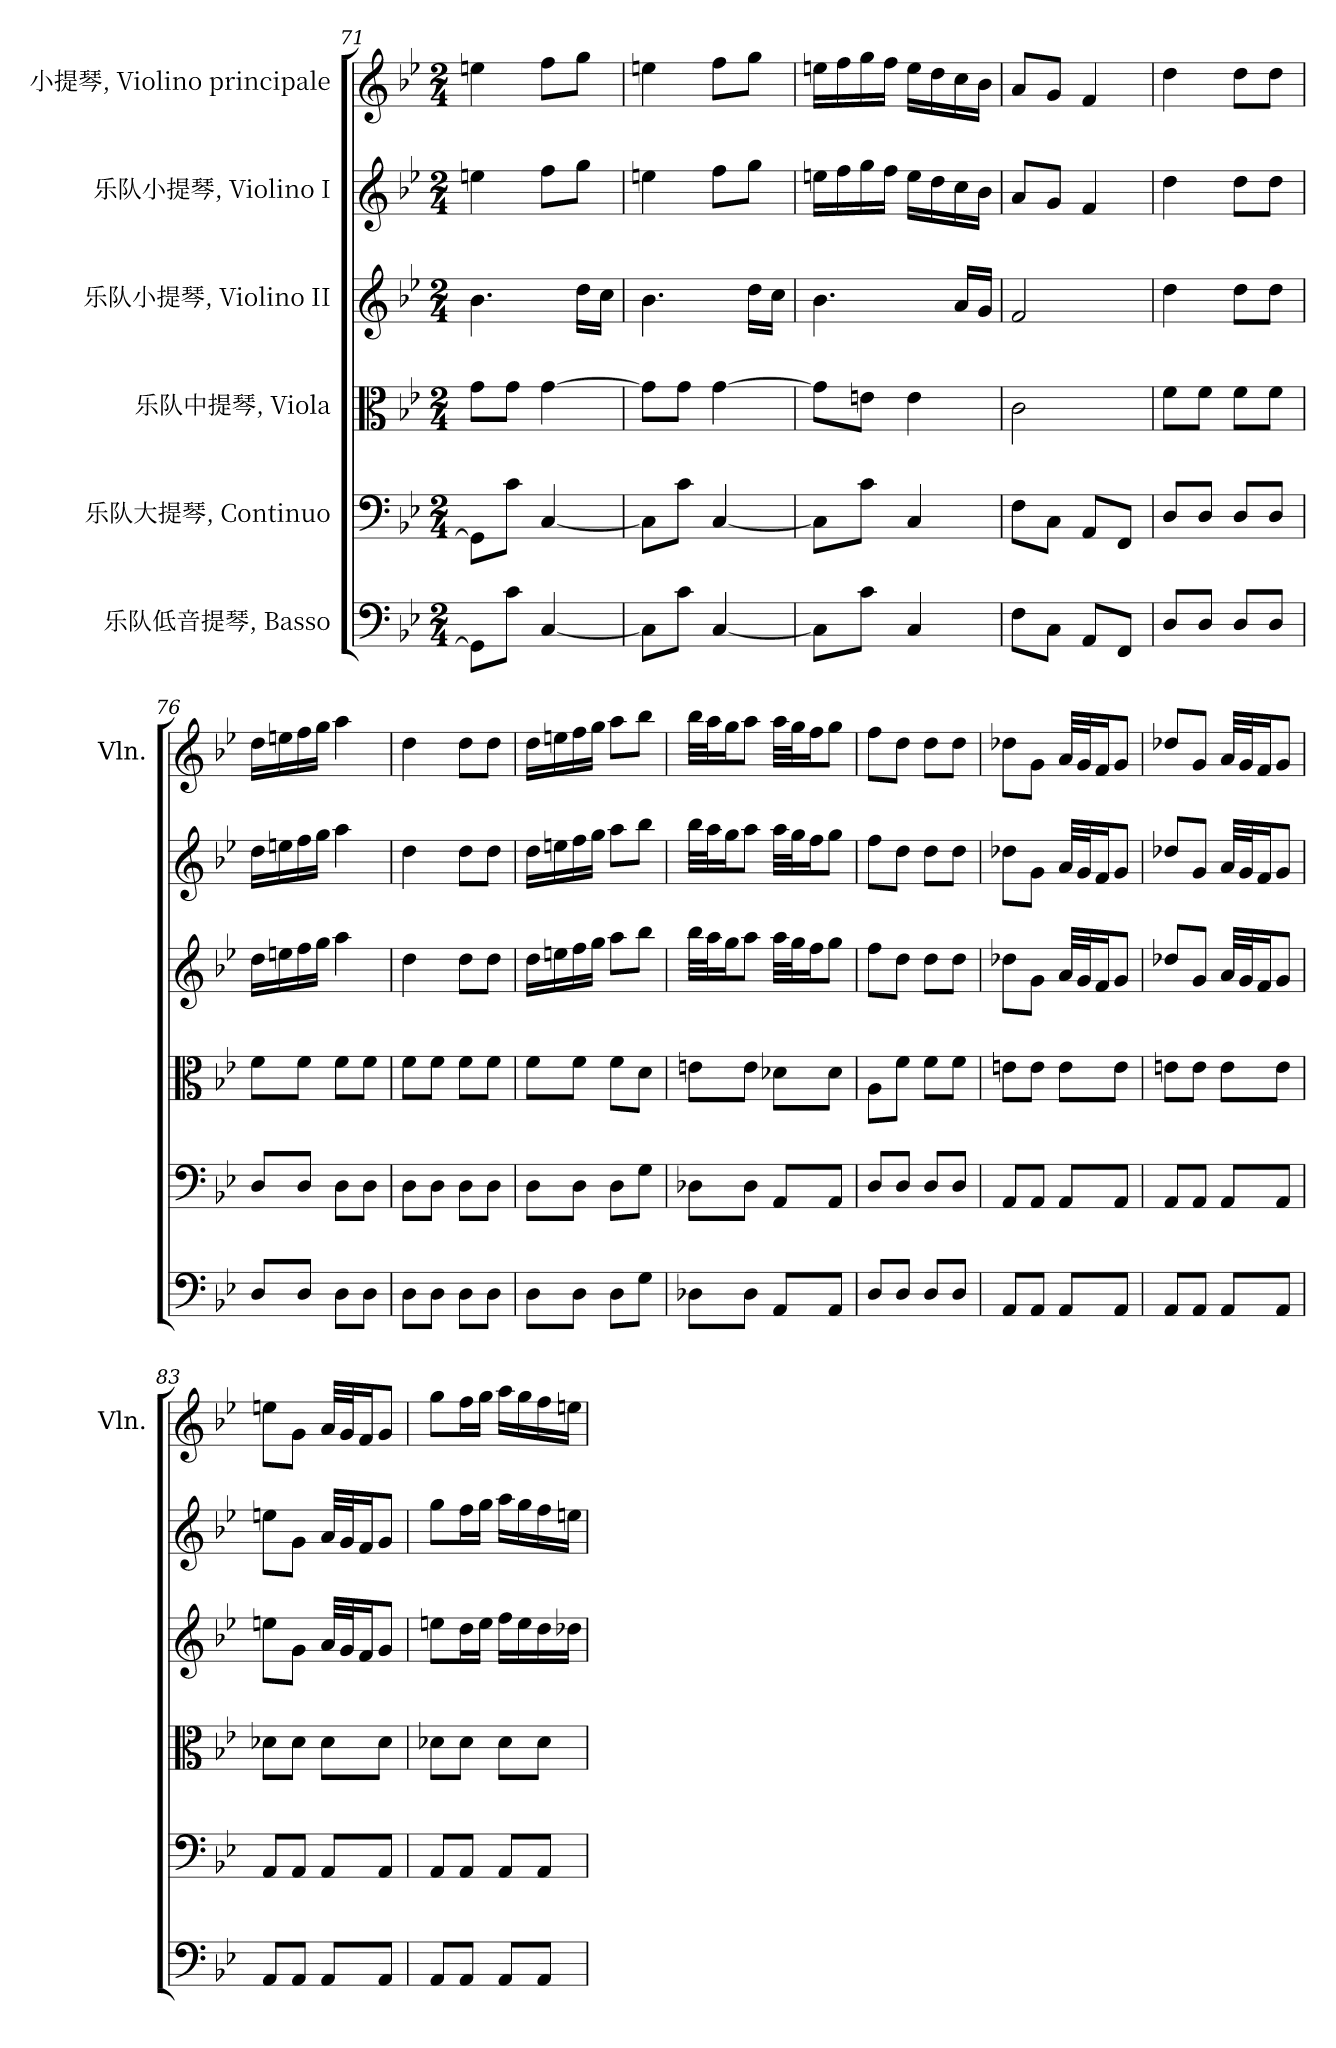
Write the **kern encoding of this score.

**kern	**kern	**kern	**kern	**kern	**kern
*part6	*part5	*part4	*part3	*part2	*part1
*staff6	*staff5	*staff4	*staff3	*staff2	*staff1
*I"乐队低音提琴, Basso	*I"乐队大提琴, Continuo	*I"乐队中提琴, Viola	*I"乐队小提琴, Violino II	*I"乐队小提琴, Violino I	*I"小提琴, Violino principale
*	*	*	*	*	*I'Vln.
*clefF4	*clefF4	*clefC3	*clefG2	*clefG2	*clefG2
*ITrd7c12	*	*	*	*	*
*k[b-e-]	*k[b-e-]	*k[b-e-]	*k[b-e-]	*k[b-e-]	*k[b-e-]
*M2/4	*M2/4	*M2/4	*M2/4	*M2/4	*M2/4
=71	=71	=71	=71	=71	=71
8GGG\L]	8GG\L]	8g\L	4.b-\	4een\	4een\
8C\J	8c\J	8g\J	.	.	.
[4CC/	[4C/	[4g\	.	8ff\L	8ff\L
.	.	.	16dd\LL	8gg\J	8gg\J
.	.	.	16cc\JJ	.	.
!!LO:LB:g=z
=72	=72	=72	=72	=72	=72
8CC\L]	8C\L]	8g\L]	4.b-\	4een\	4een\
8C\J	8c\J	8g\J	.	.	.
[4CC/	[4C/	[4g\	.	8ff\L	8ff\L
.	.	.	16dd\LL	8gg\J	8gg\J
.	.	.	16cc\JJ	.	.
=73	=73	=73	=73	=73	=73
8CC\L]	8C\L]	8g\L]	4.b-\	16een\LL	16een\LL
.	.	.	.	16ff\	16ff\
8C\J	8c\J	8en\J	.	16gg\	16gg\
.	.	.	.	16ff\JJ	16ff\JJ
4CC/	4C/	4e\	.	16ee\LL	16ee\LL
.	.	.	.	16dd\	16dd\
.	.	.	16a/LL	16cc\	16cc\
.	.	.	16g/JJ	16b-\JJ	16b-\JJ
=74	=74	=74	=74	=74	=74
8FF\L	8F\L	2c\	2f/	8a/L	8a/L
8CC\J	8C\J	.	.	8g/J	8g/J
8AAA/L	8AA/L	.	.	4f/	4f/
8FFF/J	8FF/J	.	.	.	.
=75	=75	=75	=75	=75	=75
8DD/L	8D/L	8f\L	4dd\	4dd\	4dd\
8DD/J	8D/J	8f\J	.	.	.
8DD/L	8D/L	8f\L	8dd\L	8dd\L	8dd\L
8DD/J	8D/J	8f\J	8dd\J	8dd\J	8dd\J
=76	=76	=76	=76	=76	=76
8DD/L	8D/L	8f\L	16dd\LL	16dd\LL	16dd\LL
.	.	.	16een\	16een\	16een\
8DD/J	8D/J	8f\J	16ff\	16ff\	16ff\
.	.	.	16gg\JJ	16gg\JJ	16gg\JJ
8DD\L	8D\L	8f\L	4aa\	4aa\	4aa\
8DD\J	8D\J	8f\J	.	.	.
=77	=77	=77	=77	=77	=77
8DD\L	8D\L	8f\L	4dd\	4dd\	4dd\
8DD\J	8D\J	8f\J	.	.	.
8DD\L	8D\L	8f\L	8dd\L	8dd\L	8dd\L
8DD\J	8D\J	8f\J	8dd\J	8dd\J	8dd\J
!!LO:PB:g=z
=78	=78	=78	=78	=78	=78
8DD\L	8D\L	8f\L	16dd\LL	16dd\LL	16dd\LL
.	.	.	16een\	16een\	16een\
8DD\J	8D\J	8f\J	16ff\	16ff\	16ff\
.	.	.	16gg\JJ	16gg\JJ	16gg\JJ
8DD\L	8D\L	8f\L	8aa\L	8aa\L	8aa\L
8GG\J	8G\J	8d\J	8bb-\J	8bb-\J	8bb-\J
=79	=79	=79	=79	=79	=79
8DD-X\L	8D-X\L	8en\L	32bb-\LLL	32bb-\LLL	32bb-\LLL
.	.	.	32aa\J	32aa\J	32aa\J
.	.	.	16gg\J	16gg\J	16gg\J
8DD-\J	8D-\J	8e\J	8aa\J	8aa\J	8aa\J
8AAA/L	8AA/L	8d-X\L	32aa\LLL	32aa\LLL	32aa\LLL
.	.	.	32gg\J	32gg\J	32gg\J
.	.	.	16ff\J	16ff\J	16ff\J
8AAA/J	8AA/J	8d-\J	8gg\J	8gg\J	8gg\J
=80	=80	=80	=80	=80	=80
8DD/L	8D/L	8A\L	8ff\L	8ff\L	8ff\L
8DD/J	8D/J	8f\J	8dd\J	8dd\J	8dd\J
8DD/L	8D/L	8f\L	8dd\L	8dd\L	8dd\L
8DD/J	8D/J	8f\J	8dd\J	8dd\J	8dd\J
=81	=81	=81	=81	=81	=81
8AAA/L	8AA/L	8en\L	8dd-X\L	8dd-X\L	8dd-X\L
8AAA/J	8AA/J	8e\J	8g\J	8g\J	8g\J
8AAA/L	8AA/L	8e\L	32a/LLL	32a/LLL	32a/LLL
.	.	.	32g/J	32g/J	32g/J
.	.	.	16f/J	16f/J	16f/J
8AAA/J	8AA/J	8e\J	8g/J	8g/J	8g/J
=82	=82	=82	=82	=82	=82
8AAA/L	8AA/L	8en\L	8dd-X/L	8dd-X/L	8dd-X/L
8AAA/J	8AA/J	8e\J	8g/J	8g/J	8g/J
8AAA/L	8AA/L	8e\L	32a/LLL	32a/LLL	32a/LLL
.	.	.	32g/J	32g/J	32g/J
.	.	.	16f/J	16f/J	16f/J
8AAA/J	8AA/J	8e\J	8g/J	8g/J	8g/J
=83	=83	=83	=83	=83	=83
8AAA/L	8AA/L	8d-X\L	8een\L	8een\L	8een\L
8AAA/J	8AA/J	8d-\J	8g\J	8g\J	8g\J
8AAA/L	8AA/L	8d-\L	32a/LLL	32a/LLL	32a/LLL
.	.	.	32g/J	32g/J	32g/J
.	.	.	16f/J	16f/J	16f/J
8AAA/J	8AA/J	8d-\J	8g/J	8g/J	8g/J
!!LO:LB:g=z
=84	=84	=84	=84	=84	=84
8AAA/L	8AA/L	8d-X\L	8een\L	8gg\L	8gg\L
8AAA/J	8AA/J	8d-\J	16dd\L	16ff\L	16ff\L
.	.	.	16ee\JJ	16gg\JJ	16gg\JJ
8AAA/L	8AA/L	8d-\L	16ff\LL	16aa\LL	16aa\LL
.	.	.	16ee\	16gg\	16gg\
8AAA/J	8AA/J	8d-\J	16dd\	16ff\	16ff\
.	.	.	16dd-X\JJ	16een\JJ	16een\JJ
=	=	=	=	=	=
*-	*-	*-	*-	*-	*-
